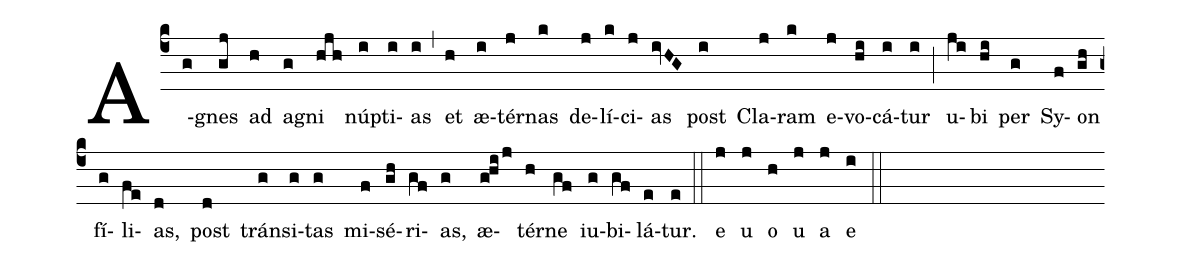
%%
(c4)
A(g)gnes(gj) ad(h) a(g)gni(hjh) nú(i)pti(i)as(i) (,)
et(h) æ(i)tér(j)nas(k) de(j)lí(k)ci(j)as(ivHG) post(i) Cla(j)ram(k) e(j)vo(hi)cá(i)tur(i) (;)
u(ji)bi(hi) per(g) Sy(f)on(gh) fí(g)li(fe)as,(d) post(d) trán(g)si(g)tas(g) mi(f)sé(gh)ri(gf)as,(g) æ(ghij)tér(h)ne(gf) iu(g)bi(gf)lá(e)tur.(e) (::)
e(j) u(j) o(h) u(j) a(j) e(i) (::)
